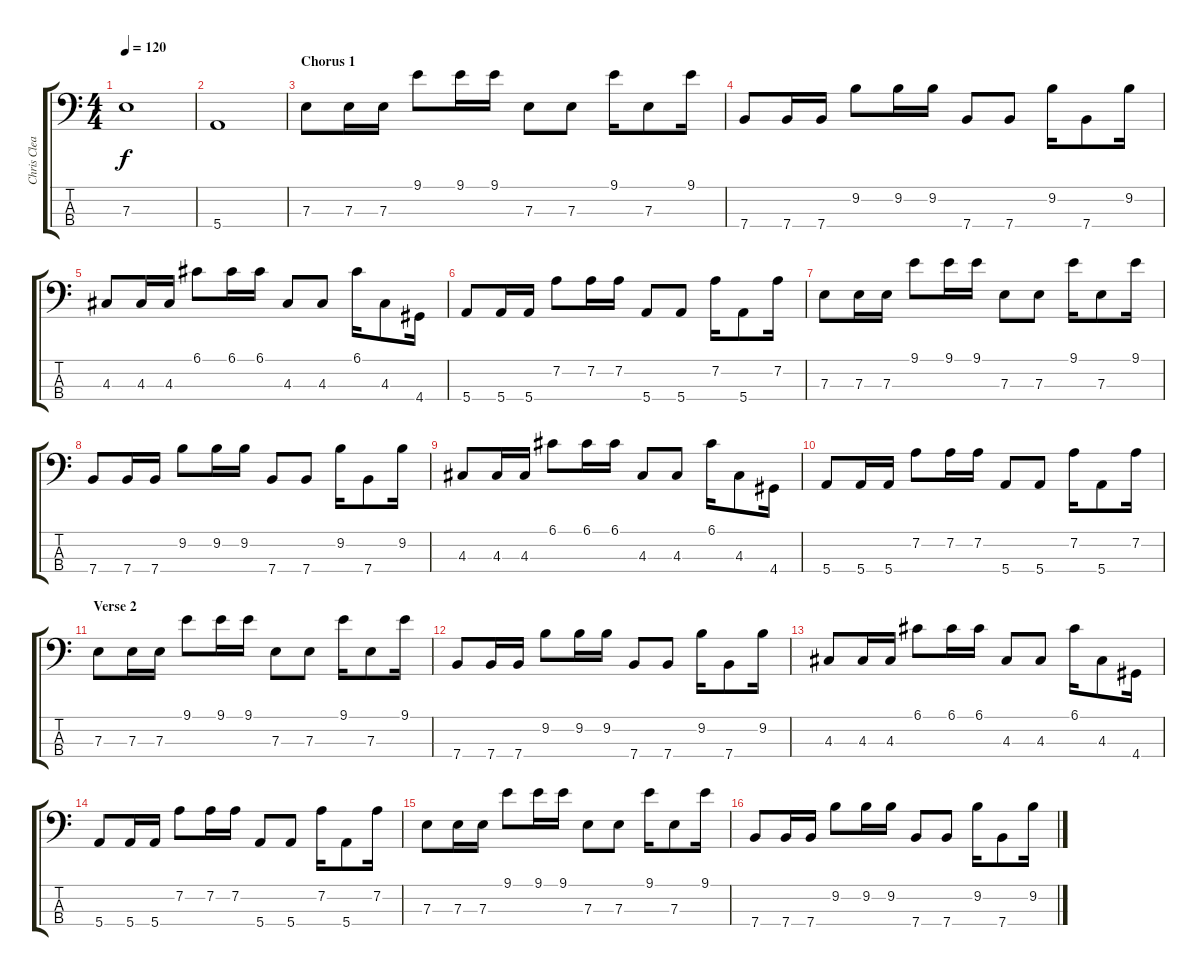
\track ("Chris Clean" "Chris Clea") {instrument electricbassfinger}
\staff {score tabs}
\tuning (G2 D2 A1 E1) {hide}
\ts (4 4)
\tempo 120
\clef f4
\ks c
7.3.1{dy f} |
5.4.1 |
\section ("" "Chorus 1")
7.3.8 7.3.16 7.3.16 9.1.8 9.1.16 9.1.16 7.3.8 7.3.8 9.1.16 7.3.8 9.1.16 |
7.4.8 7.4.16 7.4.16 9.2.8 9.2.16 9.2.16 7.4.8 7.4.8 9.2.16 7.4.8 9.2.16 |
4.3.8 4.3.16 4.3.16 6.1.8 6.1.16 6.1.16 4.3.8 4.3.8 6.1.16 4.3.8 4.4.16 |
5.4.8 5.4.16 5.4.16 7.2.8 7.2.16 7.2.16 5.4.8 5.4.8 7.2.16 5.4.8 7.2.16 |
7.3.8 7.3.16 7.3.16 9.1.8 9.1.16 9.1.16 7.3.8 7.3.8 9.1.16 7.3.8 9.1.16 |
7.4.8 7.4.16 7.4.16 9.2.8 9.2.16 9.2.16 7.4.8 7.4.8 9.2.16 7.4.8 9.2.16 |
4.3.8 4.3.16 4.3.16 6.1.8 6.1.16 6.1.16 4.3.8 4.3.8 6.1.16 4.3.8 4.4.16 |
5.4.8 5.4.16 5.4.16 7.2.8 7.2.16 7.2.16 5.4.8 5.4.8 7.2.16 5.4.8 7.2.16 |
\section ("" "Verse 2")
7.3.8 7.3.16 7.3.16 9.1.8 9.1.16 9.1.16 7.3.8 7.3.8 9.1.16 7.3.8 9.1.16 |
7.4.8 7.4.16 7.4.16 9.2.8 9.2.16 9.2.16 7.4.8 7.4.8 9.2.16 7.4.8 9.2.16 |
4.3.8 4.3.16 4.3.16 6.1.8 6.1.16 6.1.16 4.3.8 4.3.8 6.1.16 4.3.8 4.4.16 |
5.4.8 5.4.16 5.4.16 7.2.8 7.2.16 7.2.16 5.4.8 5.4.8 7.2.16 5.4.8 7.2.16 |
7.3.8 7.3.16 7.3.16 9.1.8 9.1.16 9.1.16 7.3.8 7.3.8 9.1.16 7.3.8 9.1.16 |
7.4.8 7.4.16 7.4.16 9.2.8 9.2.16 9.2.16 7.4.8 7.4.8 9.2.16 7.4.8 9.2.16
